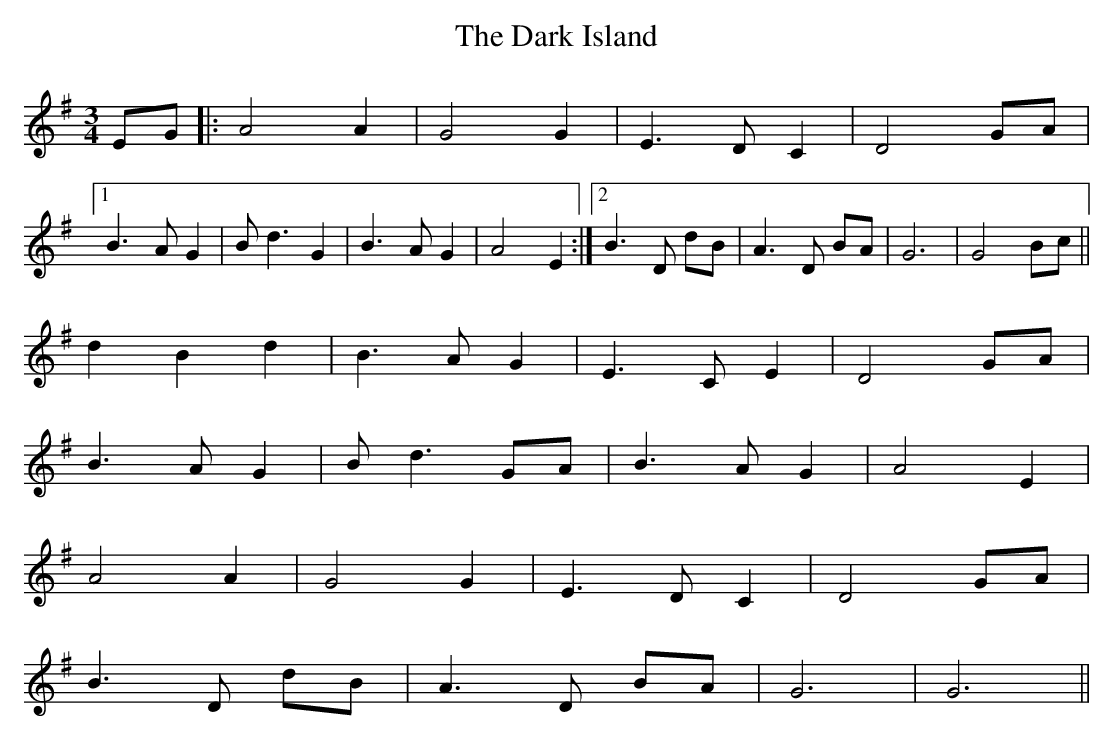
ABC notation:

X:1
T: Dark Island, The
M: 3/4
L: 1/8
K: Gmaj
EG |: A4 A2 | G4 G2 | E3 D C2 | D4 GA |1
B3 A G2 | B d3 G2 | B3 A G2 | A4 E2 :|2 B3 D dB | A3 D BA | G6 | G4 Bc ||
d2 B2 d2 | B3 A G2 | E3 C E2 | D4 GA |
B3 A G2 | B d3 GA | B3 A G2 | A4 E2 |
A4 A2 | G4 G2 | E3 D C2 | D4 GA |
B3 D dB | A3 D BA | G6 | G6 ||
